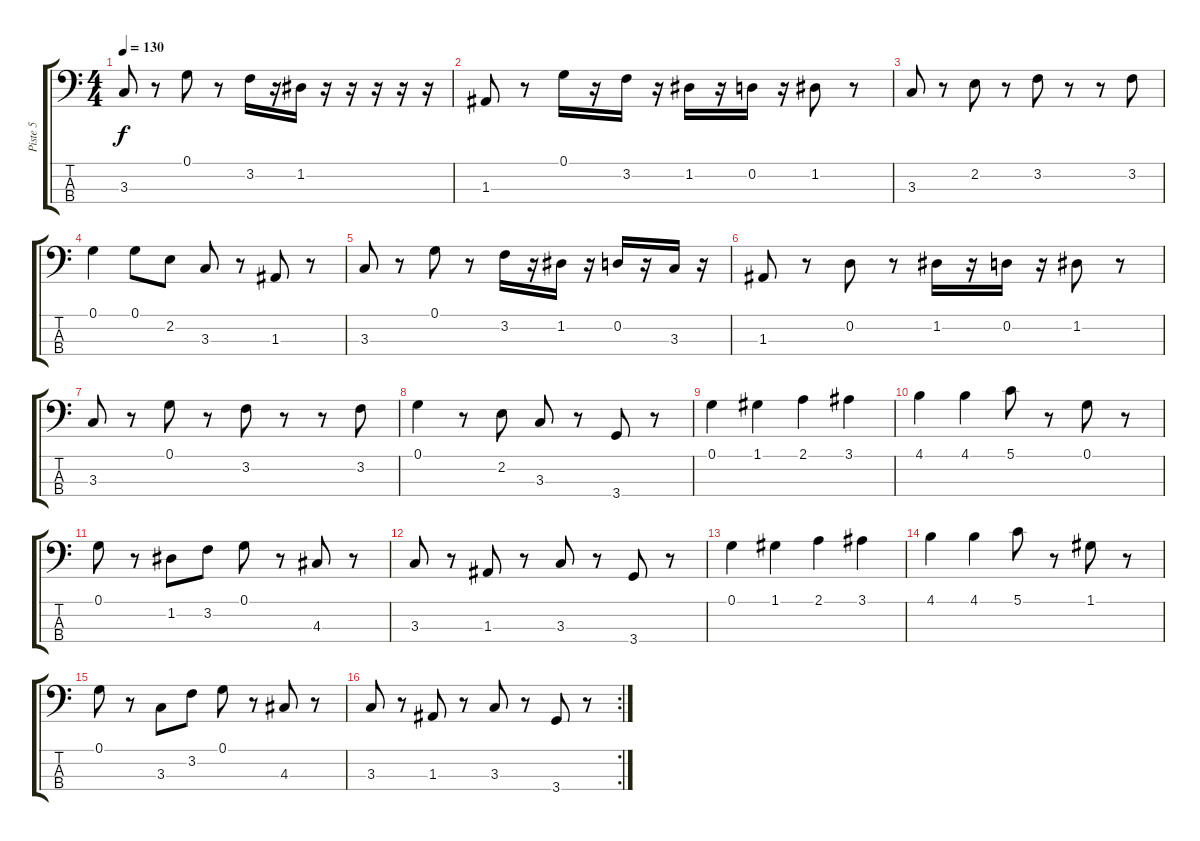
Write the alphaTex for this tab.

\track ("Piste 5" "Piste 5") {instrument acousticbass}
\staff {score tabs}
\tuning (G2 D2 A1 E1) {hide}
\ts (4 4)
\tempo 130
\clef f4
\ks c
3.3.8{dy f} r.8 0.1.8 r.8 3.2.16 r.16 1.2.16 r.16 r.16 r.16 r.16 r.16 |
1.3.8 r.8 0.1.16 r.16 3.2.16 r.16 1.2.16 r.16 0.2.16 r.16 1.2.8 r.8 |
3.3.8 r.8 2.2.8 r.8 3.2.8 r.8 r.8 3.2.8 |
0.1.4 0.1.8 2.2.8 3.3.8 r.8 1.3.8 r.8 |
3.3.8 r.8 0.1.8 r.8 3.2.16 r.16 1.2.16 r.16 0.2.16 r.16 3.3.16 r.16 |
1.3.8 r.8 0.2.8 r.8 1.2.16 r.16 0.2.16 r.16 1.2.8 r.8 |
3.3.8 r.8 0.1.8 r.8 3.2.8 r.8 r.8 3.2.8 |
0.1.4 r.8 2.2.8 3.3.8 r.8 3.4.8 r.8 |
0.1.4 1.1.4 2.1.4 3.1.4 |
4.1.4 4.1.4 5.1.8 r.8 0.1.8 r.8 |
0.1.8 r.8 1.2.8 3.2.8 0.1.8 r.8 4.3.8 r.8 |
3.3.8 r.8 1.3.8 r.8 3.3.8 r.8 3.4.8 r.8 |
0.1.4 1.1.4 2.1.4 3.1.4 |
4.1.4 4.1.4 5.1.8 r.8 1.1.8 r.8 |
0.1.8 r.8 3.3.8 3.2.8 0.1.8 r.8 4.3.8 r.8 |
\rc 2
3.3.8 r.8 1.3.8 r.8 3.3.8 r.8 3.4.8 r.8
